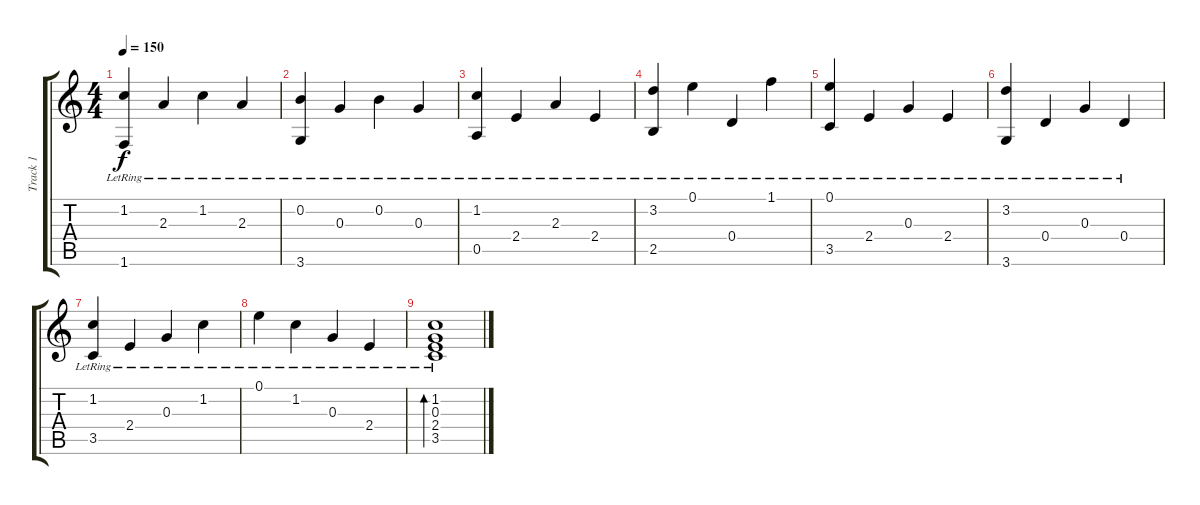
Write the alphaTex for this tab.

\track ("Track 1" "Track 1") {instrument acousticguitarnylon}
\staff {score tabs}
\tuning (E4 B3 G3 D3 A2 E2) {hide}
\ts (4 4)
\tempo 150
\clef g2
\ks c
(1.2{lr} 1.6{lr}).4{dy f} 2.3{lr}.4 1.2{lr}.4 2.3{lr}.4 |
(0.2{lr} 3.6{lr}).4 0.3{lr}.4 0.2{lr}.4 0.3{lr}.4 |
(1.2{lr} 0.5{lr}).4 2.4{lr}.4 2.3{lr}.4 2.4{lr}.4 |
(3.2{lr} 2.5{lr}).4 0.1{lr}.4 0.4{lr}.4 1.1{lr}.4 |
(0.1{lr} 3.5{lr}).4 2.4{lr}.4 0.3{lr}.4 2.4{lr}.4 |
(3.2{lr} 3.6{lr}).4 0.4{lr}.4 0.3{lr}.4 0.4{lr}.4 |
(1.2{lr} 3.5{lr}).4 2.4{lr}.4 0.3{lr}.4 1.2{lr}.4 |
0.1{lr}.4 1.2{lr}.4 0.3{lr}.4 2.4{lr}.4 |
(1.2{lr} 0.3{lr} 2.4{lr} 3.5{lr}).1{bd 480}
